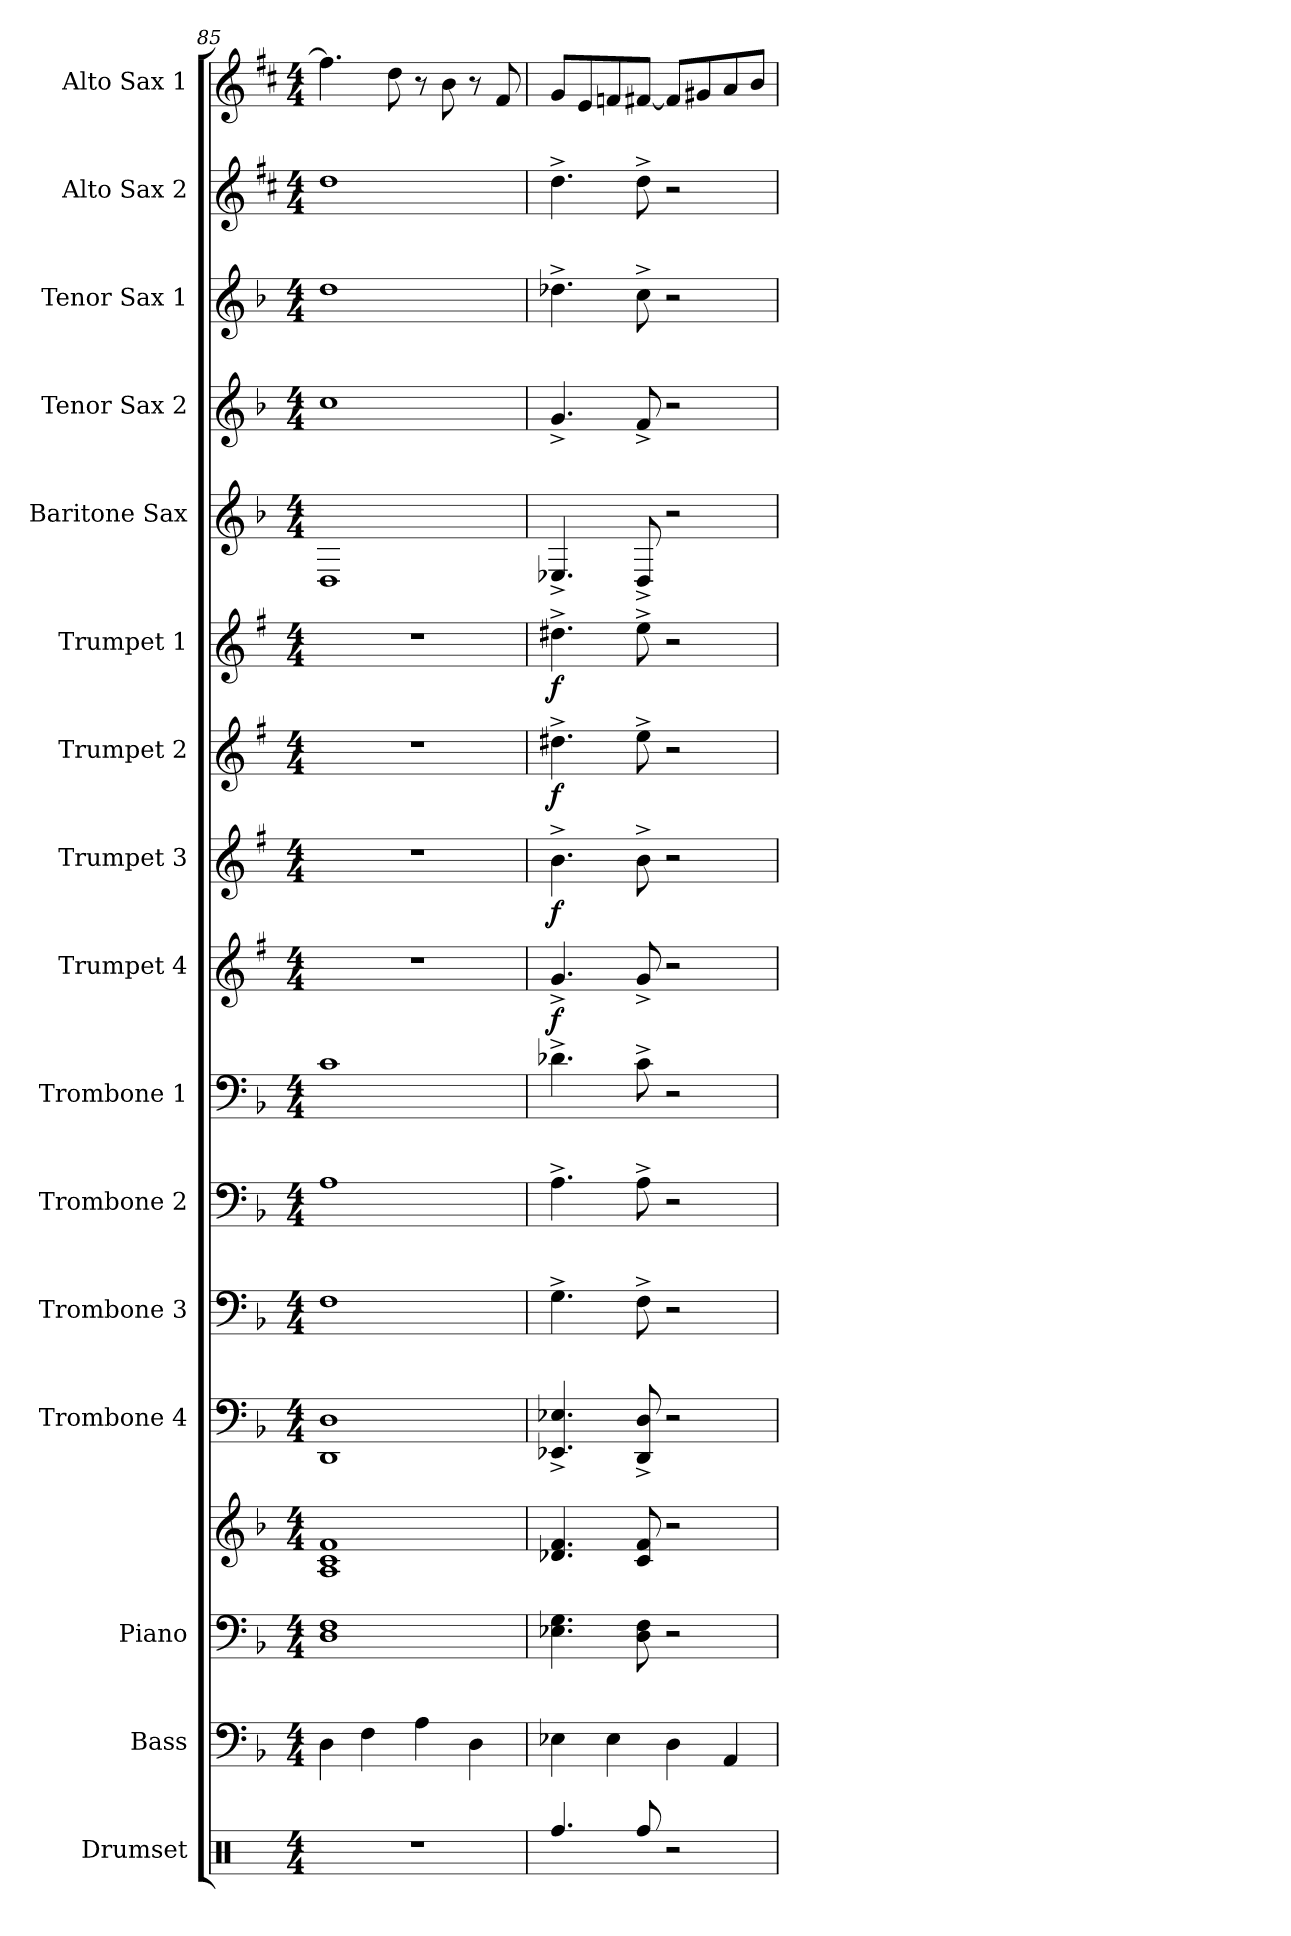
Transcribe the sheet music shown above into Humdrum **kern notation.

**kern	**kern	**kern	**kern	**kern	**kern	**kern	**kern	**kern	**dynam	**kern	**dynam	**kern	**dynam	**kern	**dynam	**kern	**kern	**kern	**kern	**kern
*part16	*part15	*part14	*part14	*part13	*part12	*part11	*part10	*part9	*part9	*part8	*part8	*part7	*part7	*part6	*part6	*part5	*part4	*part3	*part2	*part1
*staff17	*staff16	*staff15	*staff14	*staff13	*staff12	*staff11	*staff10	*staff9	*staff9	*staff8	*staff8	*staff7	*staff7	*staff6	*staff6	*staff5	*staff4	*staff3	*staff2	*staff1
*I"Drumset	*I"Bass	*I"Piano	*	*I"Trombone 4	*I"Trombone 3	*I"Trombone 2	*I"Trombone 1	*I"Trumpet 4	*	*I"Trumpet 3	*	*I"Trumpet 2	*	*I"Trumpet 1	*	*I"Baritone Sax	*I"Tenor Sax 2	*I"Tenor Sax 1	*I"Alto Sax 2	*I"Alto Sax 1
*I'Drs.	*I'Bass	*I'Piano	*	*I'Tbn. 4	*I'Tbn. 3	*I'Tbn. 2	*I'Tbn. 1	*I'Tpt. 4	*	*I'Tpt. 3	*	*I'Tpt. 2	*	*I'Tpt. 1	*	*I'Bari	*I'Tenor 2	*I'Tenor 1	*I'Alto 2	*I'Alto 1
*clefX	*clefF4	*clefF4	*clefG2	*clefF4	*clefF4	*clefF4	*clefF4	*clefG2	*	*clefG2	*	*clefG2	*	*clefG2	*	*clefG2	*clefG2	*clefG2	*clefG2	*clefG2
*	*ITrd7c12	*	*	*	*	*	*	*ITrd1c2	*	*ITrd1c2	*	*ITrd1c2	*	*ITrd1c2	*	*ITrd12c21	*ITrd8c14	*ITrd8c14	*ITrd5c9	*ITrd5c9
*k[]	*k[b-]	*k[b-]	*k[b-]	*k[b-]	*k[b-]	*k[b-]	*k[b-]	*k[b-]	*	*k[b-]	*	*k[b-]	*	*k[b-]	*	*k[b-]	*k[b-]	*k[b-]	*k[b-]	*k[b-]
*M4/4	*M4/4	*M4/4	*M4/4	*M4/4	*M4/4	*M4/4	*M4/4	*M4/4	*	*M4/4	*	*M4/4	*	*M4/4	*	*M4/4	*M4/4	*M4/4	*M4/4	*M4/4
=85	=85	=85	=85	=85	=85	=85	=85	=85	=85	=85	=85	=85	=85	=85	=85	=85	=85	=85	=85	=85
1r	4DD\	1D 1F	1A 1c 1f	1DD 1D	1F	1A	1c	1r	.	1r	.	1r	.	1r	.	1DD	1c	1d	1f	4.a\]
.	4FF\	.	.	.	.	.	.	.	.	.	.	.	.	.	.	.	.	.	.	.
.	.	.	.	.	.	.	.	.	.	.	.	.	.	.	.	.	.	.	.	8f\
.	4AA\	.	.	.	.	.	.	.	.	.	.	.	.	.	.	.	.	.	.	8r
.	.	.	.	.	.	.	.	.	.	.	.	.	.	.	.	.	.	.	.	8d\
.	4DD\	.	.	.	.	.	.	.	.	.	.	.	.	.	.	.	.	.	.	8r
.	.	.	.	.	.	.	.	.	.	.	.	.	.	.	.	.	.	.	.	8A/
=86	=86	=86	=86	=86	=86	=86	=86	=86	=86	=86	=86	=86	=86	=86	=86	=86	=86	=86	=86	=86
*^	*	*	*	*	*	*	*	*	*	*	*	*	*	*	*	*	*	*	*	*
!	!	!	!	!	!	!	!	!	!	!LO:DY:b	!	!LO:DY:b	!	!LO:DY:b	!	!LO:DY:b	!	!	!	!	!
4.Rff/	4R\	4EE-X\	4.E-X\ 4.G\	4.d-X/ 4.f/	4.EE-X/^ 4.E-X/^	4.G^\	4.A^\	4.d-X^\	4.f^/	f	4.a^\	f	4.cc#X^\	f	4.cc#X^\	f	4.EE-X^/	4.G^/	4.d-X^\	4.f^\	8B-/L
.	.	.	.	.	.	.	.	.	.	.	.	.	.	.	.	.	.	.	.	.	8G/
.	4R\	4EE-\	.	.	.	.	.	.	.	.	.	.	.	.	.	.	.	.	.	.	8A-X/
8Rff/	.	.	8D\ 8F\	8c/ 8f/	8DD/^ 8D/^	8F^\	8A^\	8c^\	8f^/	.	8a^\	.	8dd^\	.	8dd^\	.	8DD^/	8F^/	8c^\	8f^\	[8An/J
2r	4R\	4DD\	2r	2r	2r	2r	2r	2r	2r	.	2r	.	2r	.	2r	.	2r	2r	2r	2r	8A/L]
.	.	.	.	.	.	.	.	.	.	.	.	.	.	.	.	.	.	.	.	.	8Bn/
.	4R\	4AAA/	.	.	.	.	.	.	.	.	.	.	.	.	.	.	.	.	.	.	8c/
.	.	.	.	.	.	.	.	.	.	.	.	.	.	.	.	.	.	.	.	.	8d/J
*v	*v	*	*	*	*	*	*	*	*	*	*	*	*	*	*	*	*	*	*	*	*
=	=	=	=	=	=	=	=	=	=	=	=	=	=	=	=	=	=	=	=	=
*-	*-	*-	*-	*-	*-	*-	*-	*-	*-	*-	*-	*-	*-	*-	*-	*-	*-	*-	*-	*-
